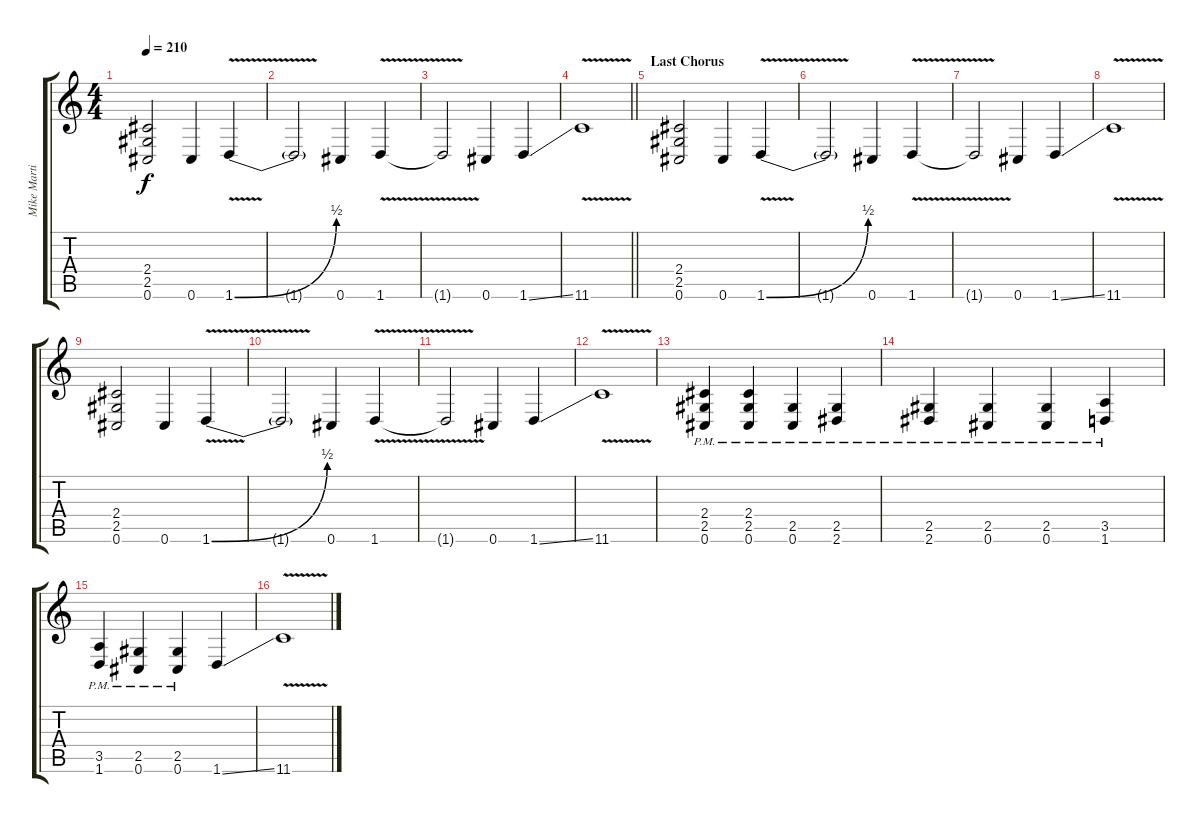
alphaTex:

\track ("Mike Martin" "Mike Marti") {instrument overdrivenguitar}
\staff {score tabs}
\tuning (Db4 Ab3 E3 B2 Gb2 Db2) {hide}
\ts (4 4)
\tempo 210
\clef g2
\ks c
(2.4 2.5 0.6).2{dy f} 0.6.4 1.6{be (bend 0 0 60 2) v}.4 |
1.6{t}.2 0.6.4 1.6{v}.4 |
1.6{t}.2 0.6.4 1.6{ss}.4 |
\barLineRight lightlight
11.6{v}.1 |
\section ("" "Last Chorus")
(2.4 2.5 0.6).2 0.6.4 1.6{be (bend 0 0 60 2) v}.4 |
1.6{t}.2 0.6.4 1.6{v}.4 |
1.6{t}.2 0.6.4 1.6{ss}.4 |
11.6{v}.1 |
(2.4 2.5 0.6).2 0.6.4 1.6{be (bend 0 0 60 2) v}.4 |
1.6{t}.2 0.6.4 1.6{v}.4 |
1.6{t}.2 0.6.4 1.6{ss}.4 |
11.6{v}.1 |
(2.4{pm} 2.5{pm} 0.6{pm}).4 (2.4{pm} 2.5{pm} 0.6{pm}).4 (2.5{pm} 0.6{pm}).4 (2.5{pm} 2.6{pm}).4 |
(2.5{pm} 2.6{pm}).4 (2.5{pm} 0.6{pm}).4 (2.5{pm} 0.6{pm}).4 (3.5{pm} 1.6{pm}).4 |
(3.5{pm} 1.6{pm}).4 (2.5{pm} 0.6{pm}).4 (2.5{pm} 0.6{pm}).4 1.6{ss}.4 |
11.6{v}.1
